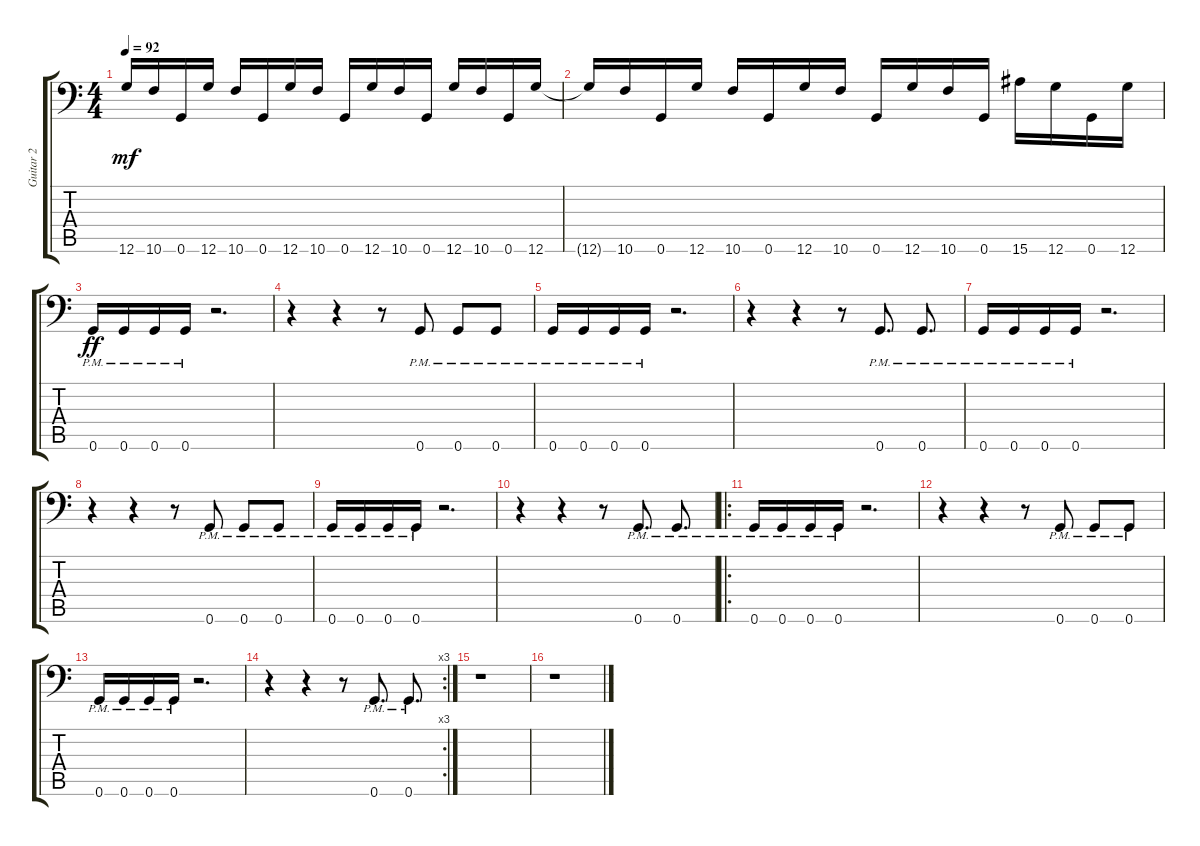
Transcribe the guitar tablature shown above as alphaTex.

\track ("Guitar 2" "Guitar 2") {instrument distortionguitar}
\staff {score tabs}
\tuning (A3 E3 C3 G2 D2 G1) {hide}
\ts (4 4)
\tempo 92
\clef f4
\ks c
12.6{t}.16{dy mf} 10.6.16 0.6.16 12.6.16 10.6.16 0.6.16 12.6.16 10.6.16 0.6.16 12.6.16 10.6.16 0.6.16 12.6.16 10.6.16 0.6.16 12.6.16 |
12.6{t}.16 10.6.16 0.6.16 12.6.16 10.6.16 0.6.16 12.6.16 10.6.16 0.6.16 12.6.16 10.6.16 0.6.16 15.6.16 12.6.16 0.6.16 12.6.16 |
0.6{pm}.16{dy ff} 0.6{pm}.16 0.6{pm}.16 0.6{pm}.16 r.2{d} |
r.4 r.4 r.8 0.6{pm}.8 0.6{pm}.8 0.6{pm}.8 |
0.6{pm}.16 0.6{pm}.16 0.6{pm}.16 0.6{pm}.16 r.2{d} |
r.4 r.4 r.8 0.6{pm}.8{d} 0.6{pm}.8{d} |
0.6{pm}.16 0.6{pm}.16 0.6{pm}.16 0.6{pm}.16 r.2{d} |
r.4 r.4 r.8 0.6{pm}.8 0.6{pm}.8 0.6{pm}.8 |
0.6{pm}.16 0.6{pm}.16 0.6{pm}.16 0.6{pm}.16 r.2{d} |
r.4 r.4 r.8 0.6{pm}.8{d} 0.6{pm}.8{d} |
\ro
0.6{pm}.16 0.6{pm}.16 0.6{pm}.16 0.6{pm}.16 r.2{d} |
r.4 r.4 r.8 0.6{pm}.8 0.6{pm}.8 0.6{pm}.8 |
0.6{pm}.16 0.6{pm}.16 0.6{pm}.16 0.6{pm}.16 r.2{d} |
\rc 3
r.4 r.4 r.8 0.6{pm}.8{d} 0.6{pm}.8{d} |
r.1 |
r.1
